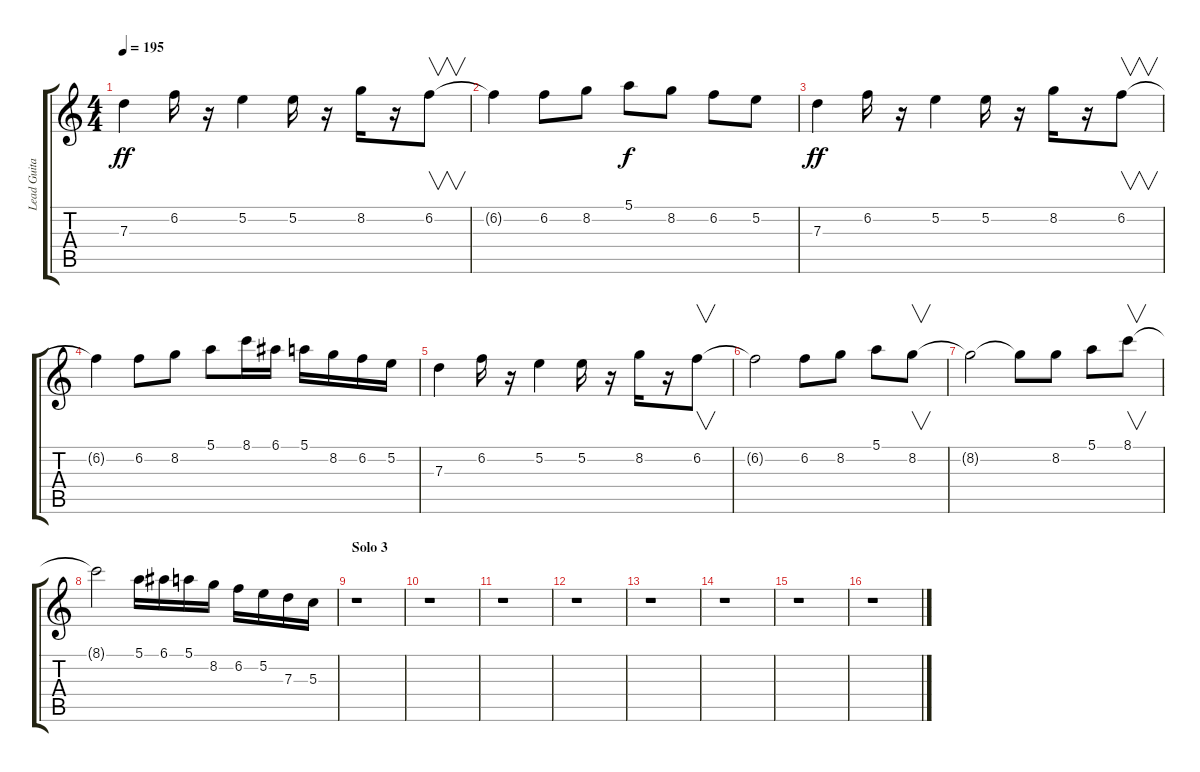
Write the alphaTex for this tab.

\track ("Lead Guitar (Totman)" "Lead Guita") {instrument distortionguitar}
\staff {score tabs}
\tuning (E4 B3 G3 D3 A2 E2) {hide}
\ts (4 4)
\tempo 195
\clef g2
\ks c
7.3.4{dy ff} 6.2.16 r.16 5.2.4 5.2.16 r.16 8.2.16 r.16 6.2.8{v} |
6.2{t}.4 6.2.8 8.2.8 5.1.8{dy f} 8.2.8 6.2.8 5.2.8 |
7.3.4{dy ff} 6.2.16 r.16 5.2.4 5.2.16 r.16 8.2.16 r.16 6.2.8{v} |
6.2{t}.4 6.2.8 8.2.8 5.1.8 8.1.16 6.1.16 5.1.16 8.2.16 6.2.16 5.2.16 |
7.3.4 6.2.16 r.16 5.2.4 5.2.16 r.16 8.2.16 r.16 6.2.8{v} |
6.2{t}.2 6.2.8 8.2.8 5.1.8 8.2.8{v} |
8.2{t}.2 8.2{t}.8 8.2.8 5.1.8 8.1.8{v} |
8.1{t}.2 5.1.16 6.1.16 5.1.16 8.2.16 6.2.16 5.2.16 7.3.16 5.3.16 |
\section ("" "Solo 3")
r.1 |
r.1 |
r.1 |
r.1 |
r.1 |
r.1 |
r.1 |
r.1
